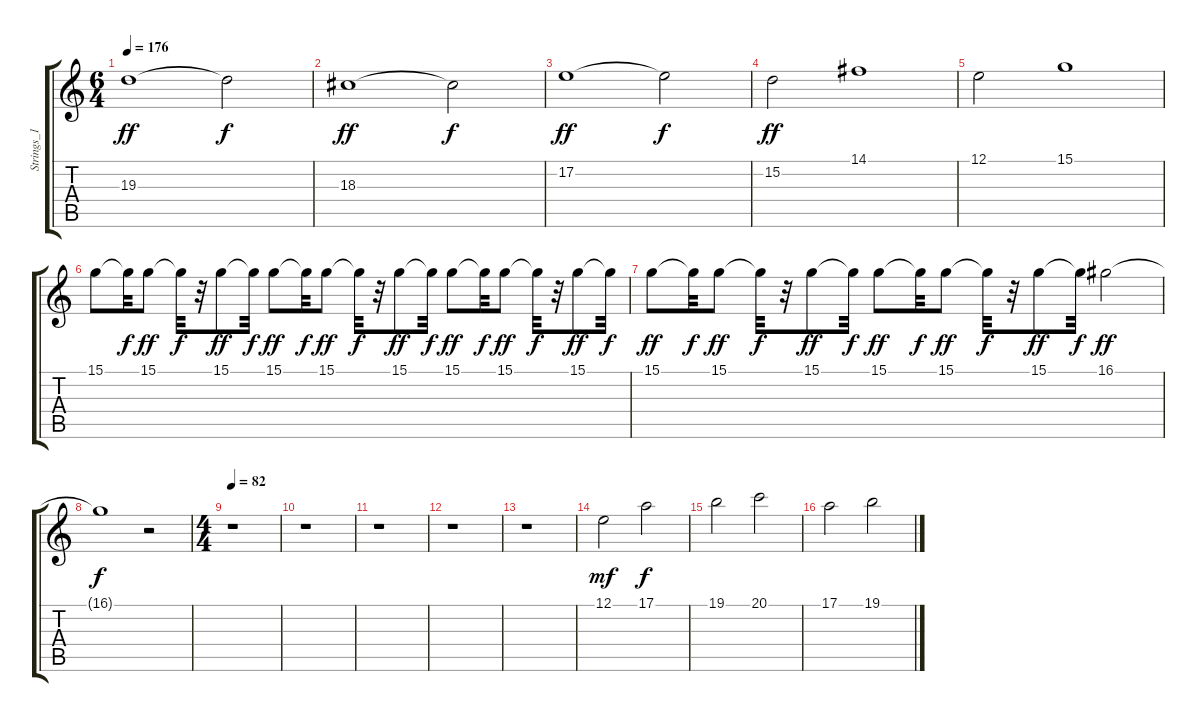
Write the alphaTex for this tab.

\track ("Strings_1" "Strings_1") {instrument stringensemble1}
\staff {score tabs}
\tuning (E4 B3 G3 D3 A2 E2) {hide}
\ts (6 4)
\tempo 176
\clef g2
\ks c
19.3.1{dy ff} 19.3{t}.2{dy f} |
18.3.1{dy ff} 18.3{t}.2{dy f} |
17.2.1{dy ff} 17.2{t}.2{dy f} |
15.2.2{dy ff} 14.1.1 |
12.1.2 15.1.1 |
15.1.8 15.1{t}.32{dy f} 15.1.8{dy ff} 15.1{t}.32{dy f} r.32 15.1.8{dy ff} 15.1{t}.32{dy f} 15.1.8{dy ff} 15.1{t}.32{dy f} 15.1.8{dy ff} 15.1{t}.32{dy f} r.32 15.1.8{dy ff} 15.1{t}.32{dy f} 15.1.8{dy ff} 15.1{t}.32{dy f} 15.1.8{dy ff} 15.1{t}.32{dy f} r.32 15.1.8{dy ff} 15.1{t}.32{dy f} |
15.1.8{dy ff} 15.1{t}.32{dy f} 15.1.8{dy ff} 15.1{t}.32{dy f} r.32 15.1.8{dy ff} 15.1{t}.32{dy f} 15.1.8{dy ff} 15.1{t}.32{dy f} 15.1.8{dy ff} 15.1{t}.32{dy f} r.32 15.1.8{dy ff} 15.1{t}.32{dy f} 16.1.2{dy ff} |
16.1{t}.1{dy f} r.2 |
\ts (4 4)
\tempo 82
r.1 |
r.1 |
r.1 |
r.1 |
r.1 |
12.1.2{dy mf} 17.1.2{dy f} |
19.1.2 20.1.2 |
17.1.2 19.1.2
